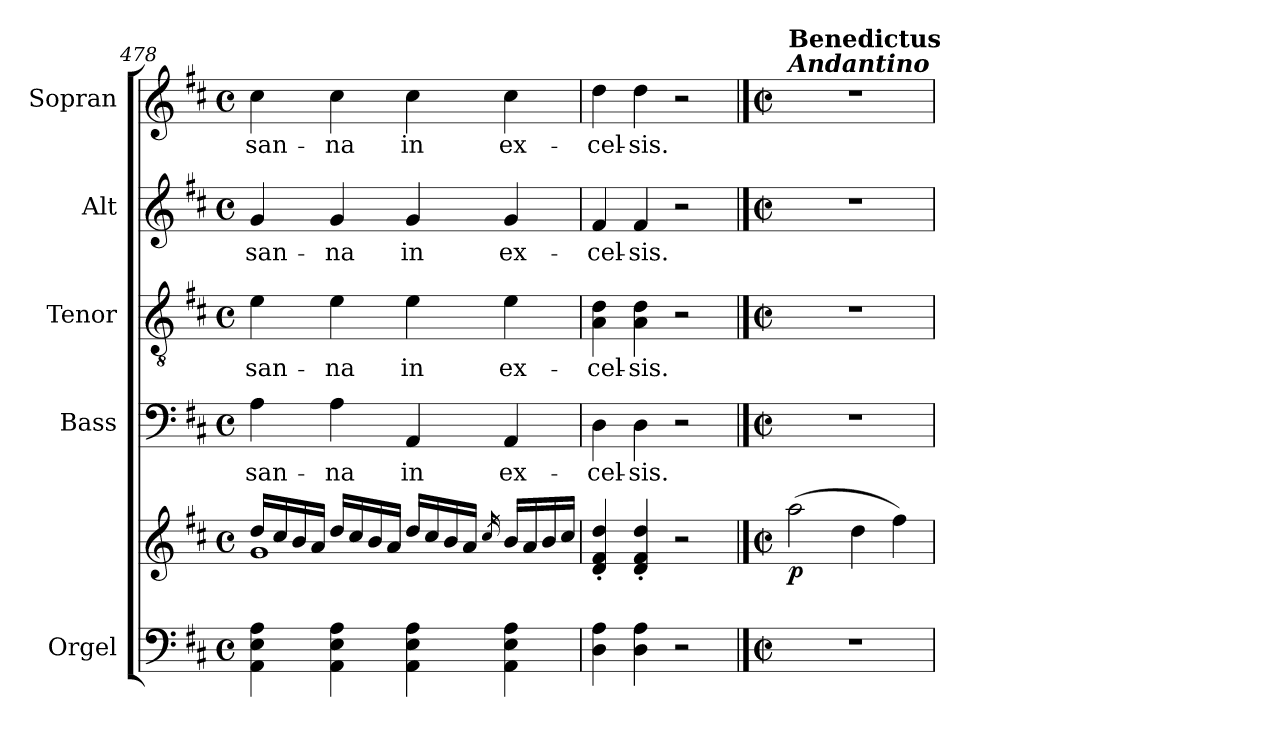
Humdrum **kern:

**kern	**kern	**dynam	**kern	**text	**kern	**text	**kern	**text	**kern	**text
*part5	*part5	*part5	*part4	*part4	*part3	*part3	*part2	*part2	*part1	*part1
*staff6	*staff5	*staff5/6	*staff4	*staff4	*staff3	*staff3	*staff2	*staff2	*staff1	*staff1
*I"Orgel	*	*	*I"Bass	*	*I"Tenor	*	*I"Alt	*	*I"Sopran	*
*I'Org.	*	*	*I'B	*	*I'T	*	*I'A	*	*I'S	*
*clefF4	*clefG2	*	*clefF4	*	*clefGv2	*	*clefG2	*	*clefG2	*
*k[f#c#]	*k[f#c#]	*	*k[f#c#]	*	*k[f#c#]	*	*k[f#c#]	*	*k[f#c#]	*
*D:	*D:	*	*D:	*	*D:	*	*D:	*	*D:	*
*M4/4	*M4/4	*	*M4/4	*	*M4/4	*	*M4/4	*	*M4/4	*
*met(c)	*met(c)	*	*met(c)	*	*met(c)	*	*met(c)	*	*met(c)	*
=478	=478	=478	=478	=478	=478	=478	=478	=478	=478	=478
*	*^	*	*	*	*	*	*	*	*	*
!	!	!	!	!	!LO:LY:b	!	!LO:LY:b	!	!LO:LY:b	!	!LO:LY:b
4AA\ 4E\ 4A\	16dd/LL	1g	.	4A\	-san-	4e\	-san-	4g/	-san-	4cc#\	-san-
.	16cc#/	.	.	.	.	.	.	.	.	.	.
.	16b/	.	.	.	.	.	.	.	.	.	.
.	16a/JJ	.	.	.	.	.	.	.	.	.	.
!	!	!	!	!	!LO:LY:b	!	!LO:LY:b	!	!LO:LY:b	!	!LO:LY:b
4AA\ 4E\ 4A\	16dd/LL	.	.	4A\	-na	4e\	-na	4g/	-na	4cc#\	-na
.	16cc#/	.	.	.	.	.	.	.	.	.	.
.	16b/	.	.	.	.	.	.	.	.	.	.
.	16a/JJ	.	.	.	.	.	.	.	.	.	.
!	!	!	!	!	!LO:LY:b	!	!LO:LY:b	!	!LO:LY:b	!	!LO:LY:b
4AA\ 4E\ 4A\	16dd/LL	.	.	4AA/	in	4e\	in	4g/	in	4cc#\	in
.	16cc#/	.	.	.	.	.	.	.	.	.	.
.	16b/	.	.	.	.	.	.	.	.	.	.
.	16a/JJ	.	.	.	.	.	.	.	.	.	.
.	16qcc#/	.	.	.	.	.	.	.	.	.	.
!	!	!	!	!	!LO:LY:b	!	!LO:LY:b	!	!LO:LY:b	!	!LO:LY:b
4AA\ 4E\ 4A\	16b/LL	.	.	4AA/	ex-	4e\	ex-	4g/	ex-	4cc#\	ex-
.	16a/	.	.	.	.	.	.	.	.	.	.
.	16b/	.	.	.	.	.	.	.	.	.	.
.	16cc#/JJ	.	.	.	.	.	.	.	.	.	.
*	*v	*v	*	*	*	*	*	*	*	*	*
=479	=479	=479	=479	=479	=479	=479	=479	=479	=479	=479
!	!	!	!	!LO:LY:b	!	!LO:LY:b	!	!LO:LY:b	!	!LO:LY:b
4D\ 4A\	4d/'< 4f#/'< 4dd/'<	.	4D\	-cel-	4A\ 4d\	-cel-	4f#/	-cel-	4dd\	-cel-
!	!	!	!	!LO:LY:b	!	!LO:LY:b	!	!LO:LY:b	!	!LO:LY:b
4D\ 4A\	4d/'< 4f#/'< 4dd/'<	.	4D\	-sis.	4A\ 4d\	-sis.	4f#/	-sis.	4dd\	-sis.
2r	2r	.	2r	.	2r	.	2r	.	2r	.
!!LO:LB:g=z
==480	==480	==480	==480	==480	==480	==480	==480	==480	==480	==480
*M2/2	*M2/2	*	*M2/2	*	*M2/2	*	*M2/2	*	*M2/2	*
*met(c|)	*met(c|)	*	*met(c|)	*	*met(c|)	*	*met(c|)	*	*met(c|)	*
!	!	!	!	!	!	!	!	!	!LO:TX:a:Bi:t=Andantino	!
!	!	!	!	!	!	!	!	!	!LO:TX:a:B:t=Benedictus	!
!	!	!LO:DY:b	!	!	!	!	!	!	!	!
1r	(>2aa\	p	1r	.	1r	.	1r	.	1r	.
.	4dd\	.	.	.	.	.	.	.	.	.
.	4ff#\)	.	.	.	.	.	.	.	.	.
=	=	=	=	=	=	=	=	=	=	=
*-	*-	*-	*-	*-	*-	*-	*-	*-	*-	*-
